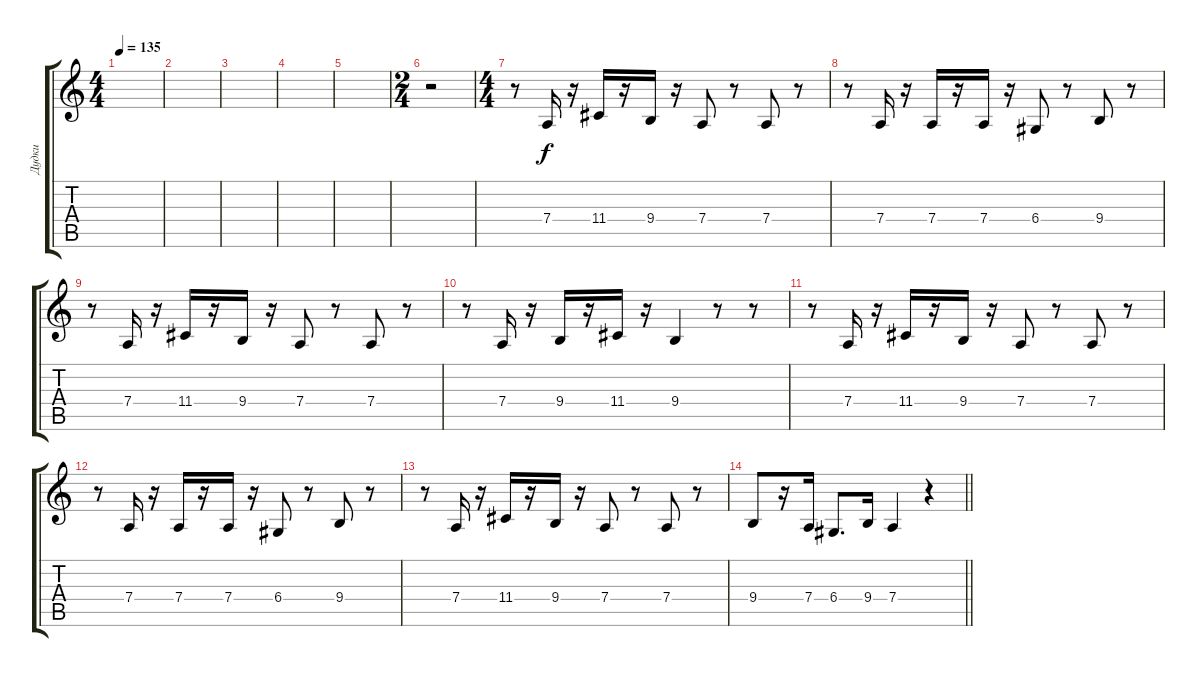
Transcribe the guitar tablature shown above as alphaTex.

\track ("Дудки" "Дудки") {instrument tuba}
\staff {score tabs}
\tuning (E4 B3 G3 D3 A2 E2) {hide}
\ts (4 4)
\tempo 135
\clef g2
\ks c
|
|
|
|
|
\ts (2 4)
r.2 |
\ts (4 4)
r.8 7.4.16 r.16 11.4.16 r.16 9.4.16 r.16 7.4.8 r.8 7.4.8 r.8 |
r.8 7.4.16 r.16 7.4.16 r.16 7.4.16 r.16 6.4.8 r.8 9.4.8 r.8 |
r.8 7.4.16 r.16 11.4.16 r.16 9.4.16 r.16 7.4.8 r.8 7.4.8 r.8 |
r.8 7.4.16 r.16 9.4.16 r.16 11.4.16 r.16 9.4.4 r.8 r.8 |
r.8 7.4.16 r.16 11.4.16 r.16 9.4.16 r.16 7.4.8 r.8 7.4.8 r.8 |
r.8 7.4.16 r.16 7.4.16 r.16 7.4.16 r.16 6.4.8 r.8 9.4.8 r.8 |
r.8 7.4.16 r.16 11.4.16 r.16 9.4.16 r.16 7.4.8 r.8 7.4.8 r.8 |
\barLineRight lightlight
9.4.8 r.16 7.4.16 6.4.8{d} 9.4.16 7.4.4 r.4
